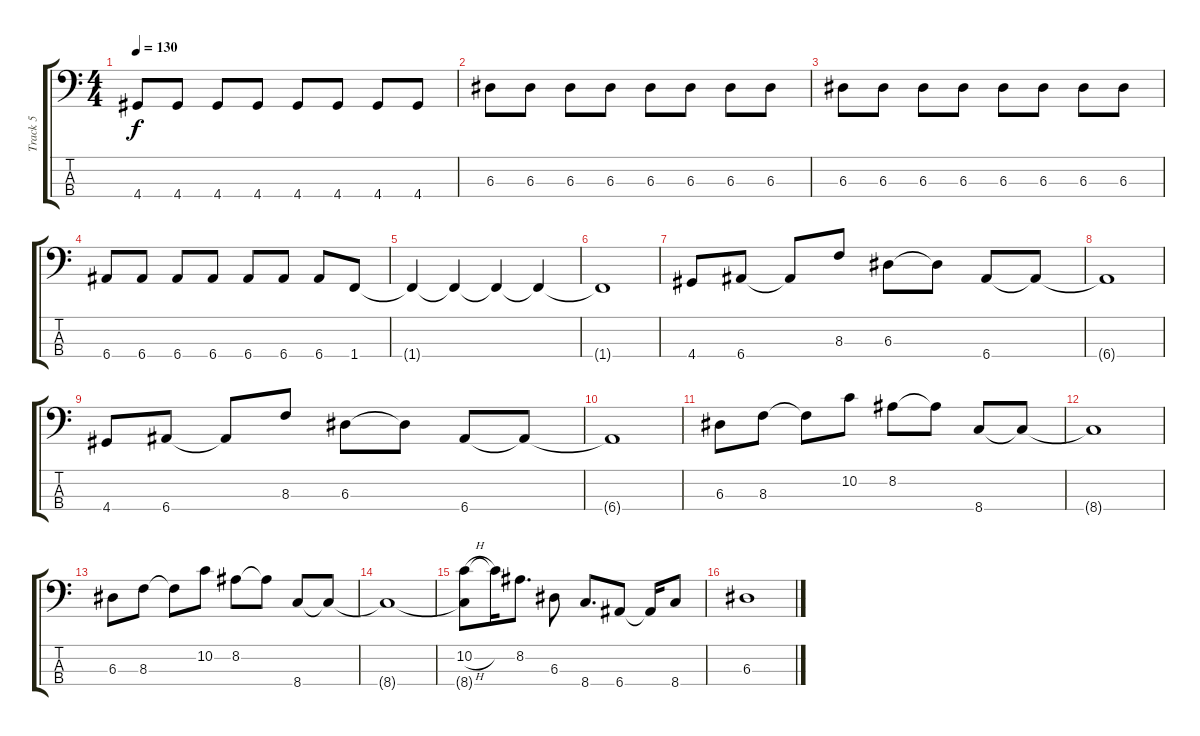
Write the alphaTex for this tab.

\track ("Track 5" "Track 5") {instrument electricbassfinger}
\staff {score tabs}
\tuning (G2 D2 A1 E1) {hide}
\ts (4 4)
\tempo 130
\clef f4
\ks c
4.4.8{dy f} 4.4.8 4.4.8 4.4.8 4.4.8 4.4.8 4.4.8 4.4.8 |
6.3.8 6.3.8 6.3.8 6.3.8 6.3.8 6.3.8 6.3.8 6.3.8 |
6.3.8 6.3.8 6.3.8 6.3.8 6.3.8 6.3.8 6.3.8 6.3.8 |
6.4.8 6.4.8 6.4.8 6.4.8 6.4.8 6.4.8 6.4.8 1.4.8 |
1.4{t}.4 1.4{t}.4 1.4{t}.4 1.4{t}.4 |
1.4{t}.1 |
4.4.8 6.4.8 6.4{t}.8 8.3.8 6.3.8 6.3{t}.8 6.4.8 6.4{t}.8 |
6.4{t}.1 |
4.4.8 6.4.8 6.4{t}.8 8.3.8 6.3.8 6.3{t}.8 6.4.8 6.4{t}.8 |
6.4{t}.1 |
6.3.8 8.3.8 8.3{t}.8 10.2.8 8.2.8 8.2{t}.8 8.4.8 8.4{t}.8 |
8.4{t}.1 |
6.3.8 8.3.8 8.3{t}.8 10.2.8 8.2.8 8.2{t}.8 8.4.8 8.4{t}.8 |
8.4{t}.1 |
(10.2{h} 8.4{t}).8 10.2{t}.16 8.2.8{d} 6.3.8 8.4.8{d} 6.4.8 6.4{t}.16 8.4.8 |
6.3.1
